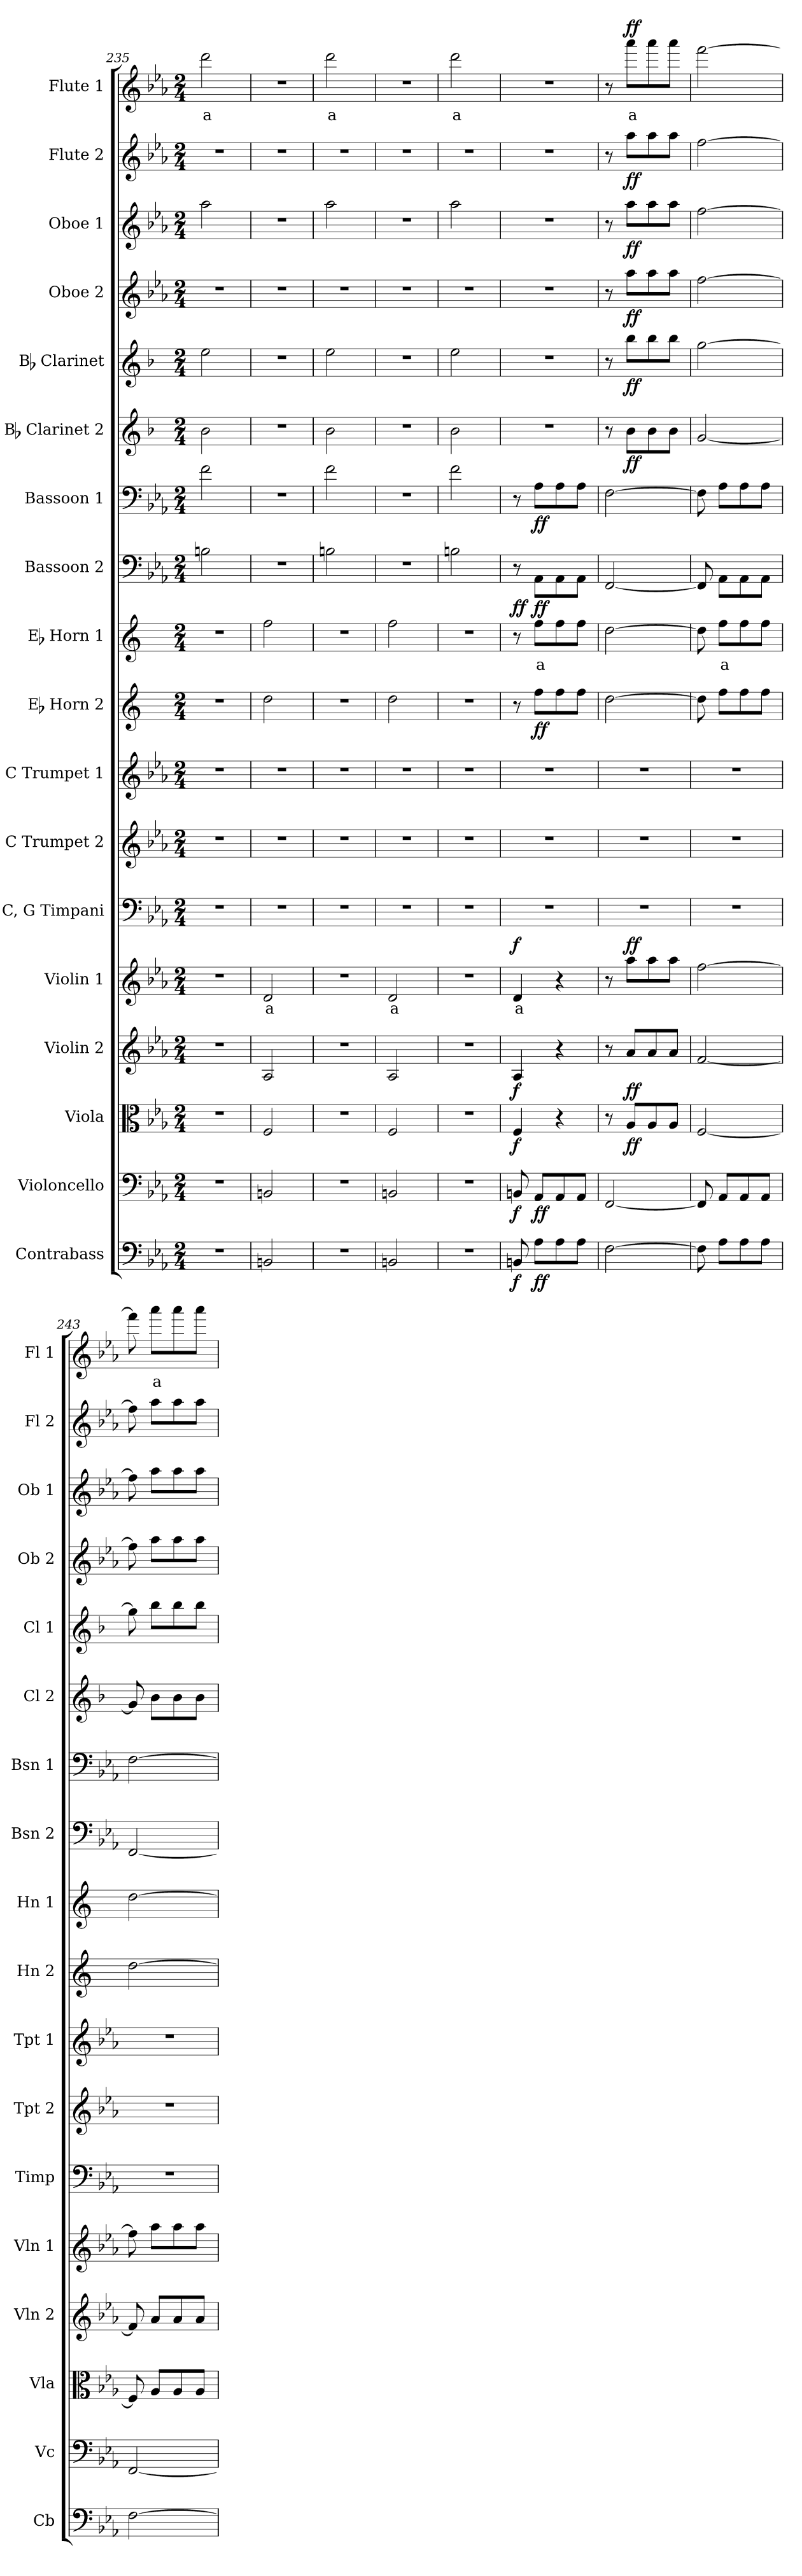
**kern	**dynam	**kern	**dynam	**kern	**dynam	**kern	**dynam	**kern	**text	**dynam	**kern	**kern	**kern	**kern	**dynam	**kern	**text	**dynam	**kern	**dynam	**kern	**dynam	**kern	**dynam	**kern	**dynam	**kern	**dynam	**kern	**dynam	**kern	**dynam	**kern	**text	**dynam
*part18	*part18	*part17	*part17	*part16	*part16	*part15	*part15	*part14	*part14	*part14	*part13	*part12	*part11	*part10	*part10	*part9	*part9	*part9	*part8	*part8	*part7	*part7	*part6	*part6	*part5	*part5	*part4	*part4	*part3	*part3	*part2	*part2	*part1	*part1	*part1
*staff18	*staff18	*staff17	*staff17	*staff16	*staff16	*staff15	*staff15	*staff14	*staff14	*staff14	*staff13	*staff12	*staff11	*staff10	*staff10	*staff9	*staff9	*staff9	*staff8	*staff8	*staff7	*staff7	*staff6	*staff6	*staff5	*staff5	*staff4	*staff4	*staff3	*staff3	*staff2	*staff2	*staff1	*staff1	*staff1
*I"Contrabass	*	*I"Violoncello	*	*I"Viola	*	*I"Violin 2	*	*I"Violin 1	*	*	*I"C, G Timpani	*I"C Trumpet 2	*I"C Trumpet 1	*I"Eb Horn 2	*	*I"Eb Horn 1	*	*	*I"Bassoon 2	*	*I"Bassoon 1	*	*I"Bb Clarinet 2	*	*I"Bb Clarinet	*	*I"Oboe 2	*	*I"Oboe 1	*	*I"Flute 2	*	*I"Flute 1	*	*
*I'Cb	*	*I'Vc	*	*I'Vla	*	*I'Vln 2	*	*I'Vln 1	*	*	*I'Timp	*I'Tpt 2	*I'Tpt 1	*I'Hn 2	*	*I'Hn 1	*	*	*I'Bsn 2	*	*I'Bsn 1	*	*I'Cl 2	*	*I'Cl 1	*	*I'Ob 2	*	*I'Ob 1	*	*I'Fl 2	*	*I'Fl 1	*	*
*clefF4	*	*clefF4	*	*clefC3	*	*clefG2	*	*clefG2	*	*	*clefF4	*clefG2	*clefG2	*clefG2	*	*clefG2	*	*	*clefF4	*	*clefF4	*	*clefG2	*	*clefG2	*	*clefG2	*	*clefG2	*	*clefG2	*	*clefG2	*	*
*ITrd7c12	*	*	*	*	*	*	*	*	*	*	*	*	*	*ITrd5c9	*	*ITrd5c9	*	*	*	*	*	*	*ITrd1c2	*	*ITrd1c2	*	*	*	*	*	*	*	*	*	*
*k[b-e-a-]	*	*k[b-e-a-]	*	*k[b-e-a-]	*	*k[b-e-a-]	*	*k[b-e-a-]	*	*	*k[b-e-a-]	*k[b-e-a-]	*k[b-e-a-]	*k[b-e-a-]	*	*k[b-e-a-]	*	*	*k[b-e-a-]	*	*k[b-e-a-]	*	*k[b-e-a-]	*	*k[b-e-a-]	*	*k[b-e-a-]	*	*k[b-e-a-]	*	*k[b-e-a-]	*	*k[b-e-a-]	*	*
*M2/4	*	*M2/4	*	*M2/4	*	*M2/4	*	*M2/4	*	*	*M2/4	*M2/4	*M2/4	*M2/4	*	*M2/4	*	*	*M2/4	*	*M2/4	*	*M2/4	*	*M2/4	*	*M2/4	*	*M2/4	*	*M2/4	*	*M2/4	*	*
=235	=235	=235	=235	=235	=235	=235	=235	=235	=235	=235	=235	=235	=235	=235	=235	=235	=235	=235	=235	=235	=235	=235	=235	=235	=235	=235	=235	=235	=235	=235	=235	=235	=235	=235	=235
!	!	!	!	!	!	!	!	!	!	!	!	!	!	!	!	!	!	!	!	!	!	!	!	!	!	!	!	!	!	!	!	!	!	!LO:LY:b:color=#FF0000	!
2r	.	2r	.	2r	.	2r	.	2r	.	.	2r	2r	2r	2r	.	2r	.	.	2Bn\	.	2f\	.	2a-\	.	2dd\	.	2r	.	2aa-\	.	2r	.	2ddd\	a	.
=236	=236	=236	=236	=236	=236	=236	=236	=236	=236	=236	=236	=236	=236	=236	=236	=236	=236	=236	=236	=236	=236	=236	=236	=236	=236	=236	=236	=236	=236	=236	=236	=236	=236	=236	=236
!	!	!	!	!	!	!	!	!	!LO:LY:b:color=#FF0000	!	!	!	!	!	!	!	!	!	!	!	!	!	!	!	!	!	!	!	!	!	!	!	!	!	!
2BBBn/	.	2BBn/	.	2F/	.	2A-/	.	2d/	a	.	2r	2r	2r	2f\	.	2a-\	.	.	2r	.	2r	.	2r	.	2r	.	2r	.	2r	.	2r	.	2r	.	.
=237	=237	=237	=237	=237	=237	=237	=237	=237	=237	=237	=237	=237	=237	=237	=237	=237	=237	=237	=237	=237	=237	=237	=237	=237	=237	=237	=237	=237	=237	=237	=237	=237	=237	=237	=237
!	!	!	!	!	!	!	!	!	!	!	!	!	!	!	!	!	!	!	!	!	!	!	!	!	!	!	!	!	!	!	!	!	!	!LO:LY:b:color=#FF0000	!
2r	.	2r	.	2r	.	2r	.	2r	.	.	2r	2r	2r	2r	.	2r	.	.	2Bn\	.	2f\	.	2a-\	.	2dd\	.	2r	.	2aa-\	.	2r	.	2ddd\	a	.
=238	=238	=238	=238	=238	=238	=238	=238	=238	=238	=238	=238	=238	=238	=238	=238	=238	=238	=238	=238	=238	=238	=238	=238	=238	=238	=238	=238	=238	=238	=238	=238	=238	=238	=238	=238
!	!	!	!	!	!	!	!	!	!LO:LY:b:color=#FF0000	!	!	!	!	!	!	!	!	!	!	!	!	!	!	!	!	!	!	!	!	!	!	!	!	!	!
2BBBn/	.	2BBn/	.	2F/	.	2A-/	.	2d/	a	.	2r	2r	2r	2f\	.	2a-\	.	.	2r	.	2r	.	2r	.	2r	.	2r	.	2r	.	2r	.	2r	.	.
=239	=239	=239	=239	=239	=239	=239	=239	=239	=239	=239	=239	=239	=239	=239	=239	=239	=239	=239	=239	=239	=239	=239	=239	=239	=239	=239	=239	=239	=239	=239	=239	=239	=239	=239	=239
!	!	!	!	!	!	!	!	!	!	!	!	!	!	!	!	!	!	!	!	!	!	!	!	!	!	!	!	!	!	!	!	!	!	!LO:LY:b:color=#FF0000	!
2r	.	2r	.	2r	.	2r	.	2r	.	.	2r	2r	2r	2r	.	2r	.	.	2Bn\	.	2f\	.	2a-\	.	2dd\	.	2r	.	2aa-\	.	2r	.	2ddd\	a	.
!!LO:PB:g=z
=240	=240	=240	=240	=240	=240	=240	=240	=240	=240	=240	=240	=240	=240	=240	=240	=240	=240	=240	=240	=240	=240	=240	=240	=240	=240	=240	=240	=240	=240	=240	=240	=240	=240	=240	=240
!	!LO:DY:b	!	!LO:DY:b	!	!LO:DY:b	!	!LO:DY:b	!	!LO:LY:b:color=#FF0000	!LO:DY:b	!	!	!	!	!	!	!	!	!	!LO:DY:b	!	!	!	!	!	!	!	!	!	!	!	!	!	!	!
8BBBn/	f	8BBn/	f	4F/	f	4A-/	f	4d/	a	f	2r	2r	2r	8r	.	8r	.	.	8r	ff	8r	.	2r	.	2r	.	2r	.	2r	.	2r	.	2r	.	.
!	!LO:DY:b	!	!LO:DY:b	!	!	!	!	!	!	!	!	!	!	!	!LO:DY:b	!	!LO:LY:b:color=#FF0000	!LO:DY:b	!	!	!	!LO:DY:b	!	!	!	!	!	!	!	!	!	!	!	!	!
8AA-\L	ff	8AA-/L	ff	.	.	.	.	.	.	.	.	.	.	8a-\L	ff	8a-\L	a	ff	8AA-\L	.	8A-\L	ff	.	.	.	.	.	.	.	.	.	.	.	.	.
8AA-\	.	8AA-/	.	4r	.	4r	.	4r	.	.	.	.	.	8a-\	.	8a-\	.	.	8AA-\	.	8A-\	.	.	.	.	.	.	.	.	.	.	.	.	.	.
8AA-\J	.	8AA-/J	.	.	.	.	.	.	.	.	.	.	.	8a-\J	.	8a-\J	.	.	8AA-\J	.	8A-\J	.	.	.	.	.	.	.	.	.	.	.	.	.	.
=241	=241	=241	=241	=241	=241	=241	=241	=241	=241	=241	=241	=241	=241	=241	=241	=241	=241	=241	=241	=241	=241	=241	=241	=241	=241	=241	=241	=241	=241	=241	=241	=241	=241	=241	=241
[2FF\	.	[2FF/	.	8r	.	8r	.	8r	.	.	2r	2r	2r	[2f\	.	[2f\	.	.	[2FF/	.	[2F\	.	8r	.	8r	.	8r	.	8r	.	8r	.	8r	.	.
!	!	!	!	!	!LO:DY:b	!	!LO:DY:b	!	!	!LO:DY:b	!	!	!	!	!	!	!	!	!	!	!	!	!	!LO:DY:b	!	!LO:DY:b	!	!LO:DY:b	!	!LO:DY:b	!	!LO:DY:b	!	!LO:LY:b:color=#FF0000	!LO:DY:b
.	.	.	.	8A-/L	ff	8a-/L	ff	8aa-\L	.	ff	.	.	.	.	.	.	.	.	.	.	.	.	8a-\L	ff	8aa-\L	ff	8aa-\L	ff	8aa-\L	ff	8aa-\L	ff	8aaa-\L	a	ff
.	.	.	.	8A-/	.	8a-/	.	8aa-\	.	.	.	.	.	.	.	.	.	.	.	.	.	.	8a-\	.	8aa-\	.	8aa-\	.	8aa-\	.	8aa-\	.	8aaa-\	.	.
.	.	.	.	8A-/J	.	8a-/J	.	8aa-\J	.	.	.	.	.	.	.	.	.	.	.	.	.	.	8a-\J	.	8aa-\J	.	8aa-\J	.	8aa-\J	.	8aa-\J	.	8aaa-\J	.	.
=242	=242	=242	=242	=242	=242	=242	=242	=242	=242	=242	=242	=242	=242	=242	=242	=242	=242	=242	=242	=242	=242	=242	=242	=242	=242	=242	=242	=242	=242	=242	=242	=242	=242	=242	=242
8FF\]	.	8FF/]	.	[2F/	.	[2f/	.	[2ff\	.	.	2r	2r	2r	8f\]	.	8f\]	.	.	8FF/]	.	8F\]	.	[2f/	.	[2ff\	.	[2ff\	.	[2ff\	.	[2ff\	.	[2fff\	.	.
!	!	!	!	!	!	!	!	!	!	!	!	!	!	!	!	!	!LO:LY:b:color=#FF0000	!	!	!	!	!	!	!	!	!	!	!	!	!	!	!	!	!	!
8AA-\L	.	8AA-/L	.	.	.	.	.	.	.	.	.	.	.	8a-\L	.	8a-\L	a	.	8AA-\L	.	8A-\L	.	.	.	.	.	.	.	.	.	.	.	.	.	.
8AA-\	.	8AA-/	.	.	.	.	.	.	.	.	.	.	.	8a-\	.	8a-\	.	.	8AA-\	.	8A-\	.	.	.	.	.	.	.	.	.	.	.	.	.	.
8AA-\J	.	8AA-/J	.	.	.	.	.	.	.	.	.	.	.	8a-\J	.	8a-\J	.	.	8AA-\J	.	8A-\J	.	.	.	.	.	.	.	.	.	.	.	.	.	.
=243	=243	=243	=243	=243	=243	=243	=243	=243	=243	=243	=243	=243	=243	=243	=243	=243	=243	=243	=243	=243	=243	=243	=243	=243	=243	=243	=243	=243	=243	=243	=243	=243	=243	=243	=243
[2FF\	.	[2FF/	.	8F/]	.	8f/]	.	8ff\]	.	.	2r	2r	2r	[2f\	.	[2f\	.	.	[2FF/	.	[2F\	.	8f/]	.	8ff\]	.	8ff\]	.	8ff\]	.	8ff\]	.	8fff\]	.	.
!	!	!	!	!	!	!	!	!	!	!	!	!	!	!	!	!	!	!	!	!	!	!	!	!	!	!	!	!	!	!	!	!	!	!LO:LY:b:color=#FF0000	!
.	.	.	.	8A-/L	.	8a-/L	.	8aa-\L	.	.	.	.	.	.	.	.	.	.	.	.	.	.	8a-\L	.	8aa-\L	.	8aa-\L	.	8aa-\L	.	8aa-\L	.	8aaa-\L	a	.
.	.	.	.	8A-/	.	8a-/	.	8aa-\	.	.	.	.	.	.	.	.	.	.	.	.	.	.	8a-\	.	8aa-\	.	8aa-\	.	8aa-\	.	8aa-\	.	8aaa-\	.	.
.	.	.	.	8A-/J	.	8a-/J	.	8aa-\J	.	.	.	.	.	.	.	.	.	.	.	.	.	.	8a-\J	.	8aa-\J	.	8aa-\J	.	8aa-\J	.	8aa-\J	.	8aaa-\J	.	.
=	=	=	=	=	=	=	=	=	=	=	=	=	=	=	=	=	=	=	=	=	=	=	=	=	=	=	=	=	=	=	=	=	=	=	=
*-	*-	*-	*-	*-	*-	*-	*-	*-	*-	*-	*-	*-	*-	*-	*-	*-	*-	*-	*-	*-	*-	*-	*-	*-	*-	*-	*-	*-	*-	*-	*-	*-	*-	*-	*-
